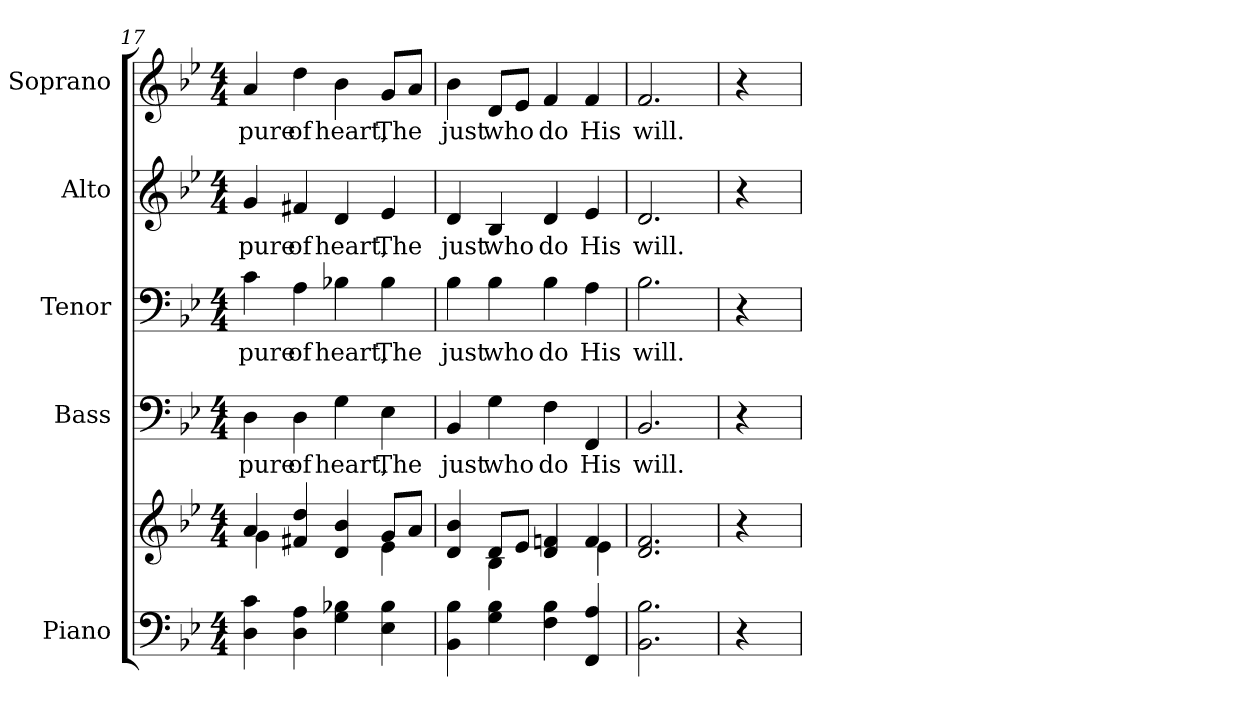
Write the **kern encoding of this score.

**kern	**kern	**kern	**text	**kern	**text	**kern	**text	**kern	**text
*part5	*part5	*part4	*part4	*part3	*part3	*part2	*part2	*part1	*part1
*staff6	*staff5	*staff4	*staff4	*staff3	*staff3	*staff2	*staff2	*staff1	*staff1
*I"Piano	*	*I"Bass	*	*I"Tenor	*	*I"Alto	*	*I"Soprano	*
*I'Pno.	*	*I'B.	*	*I'T.	*	*I'A.	*	*I'S.	*
*clefF4	*clefG2	*clefF4	*	*clefF4	*	*clefG2	*	*clefG2	*
*k[b-e-]	*k[b-e-]	*k[b-e-]	*	*k[b-e-]	*	*k[b-e-]	*	*k[b-e-]	*
*B-:	*B-:	*B-:	*	*B-:	*	*B-:	*	*B-:	*
*M4/4	*M4/4	*M4/4	*	*M4/4	*	*M4/4	*	*M4/4	*
=17	=17	=17	=17	=17	=17	=17	=17	=17	=17
*	*^	*	*	*	*	*	*	*	*
!	!	!	!	!LO:LY:b:color=#000000	!	!	!	!	!	!
!	!	!	!	!	!	!LO:LY:b:color=#000000	!	!	!	!
!	!	!	!	!	!	!	!	!LO:LY:b:color=#000000	!	!
!	!	!	!	!	!	!	!	!	!	!LO:LY:b:color=#000000
4Di\ 4ci	4ai/	4gi\	4Di\	pure	4ci\	pure	4gi/	pure	4ai/	pure
!	!	!	!	!LO:LY:b:color=#000000	!	!	!	!	!	!
!	!	!	!	!	!	!LO:LY:b:color=#000000	!	!	!	!
!	!	!	!	!	!	!	!	!LO:LY:b:color=#000000	!	!
!	!	!	!	!	!	!	!	!	!	!LO:LY:b:color=#000000
4Di\ 4Ai	4f#Xi/ 4ddi	4ryy	4Di\	of	4Ai\	of	4f#Xi/	of	4ddi\	of
!	!	!	!	!LO:LY:b:color=#000000	!	!	!	!	!	!
!	!	!	!	!	!	!LO:LY:b:color=#000000	!	!	!	!
!	!	!	!	!	!	!	!	!LO:LY:b:color=#000000	!	!
!	!	!	!	!	!	!	!	!	!	!LO:LY:b:color=#000000
4Gi\ 4B-Xi	4di/ 4b-i	4ryy	4Gi\	heart,	4B-Xi\	heart,	4di/	heart,	4b-i\	heart,
!	!	!	!	!LO:LY:b:color=#000000	!	!	!	!	!	!
!	!	!	!	!	!	!LO:LY:b:color=#000000	!	!	!	!
!	!	!	!	!	!	!	!	!LO:LY:b:color=#000000	!	!
!	!	!	!	!	!	!	!	!	!	!LO:LY:b:color=#000000
4E-i\ 4B-i	8gi/L	4e-i\	4E-i\	The	4B-i\	The	4e-i/	The	8gi/L	The
.	8ai/J	.	.	.	.	.	.	.	8ai/J	.
!!LO:PB:g=z
=18	=18	=18	=18	=18	=18	=18	=18	=18	=18	=18
!	!	!	!	!LO:LY:b:color=#000000	!	!	!	!	!	!
!	!	!	!	!	!	!LO:LY:b:color=#000000	!	!	!	!
!	!	!	!	!	!	!	!	!LO:LY:b:color=#000000	!	!
!	!	!	!	!	!	!	!	!	!	!LO:LY:b:color=#000000
4BB-i\ 4B-i	4di/ 4b-i	4ryy	4BB-i/	just	4B-i\	just	4di/	just	4b-i\	just
!	!	!	!	!LO:LY:b:color=#000000	!	!	!	!	!	!
!	!	!	!	!	!	!LO:LY:b:color=#000000	!	!	!	!
!	!	!	!	!	!	!	!	!LO:LY:b:color=#000000	!	!
!	!	!	!	!	!	!	!	!	!	!LO:LY:b:color=#000000
4Gi\ 4B-i	8di/L	4B-i\	4Gi\	who	4B-i\	who	4B-i/	who	8di/L	who
.	8e-i/J	.	.	.	.	.	.	.	8e-i/J	.
!	!	!	!	!LO:LY:b:color=#000000	!	!	!	!	!	!
!	!	!	!	!	!	!LO:LY:b:color=#000000	!	!	!	!
!	!	!	!	!	!	!	!	!LO:LY:b:color=#000000	!	!
!	!	!	!	!	!	!	!	!	!	!LO:LY:b:color=#000000
4Fi\ 4B-i	4di/ 4fni	4ryy	4Fi\	do	4B-i\	do	4di/	do	4fi/	do
!	!	!	!	!LO:LY:b:color=#000000	!	!	!	!	!	!
!	!	!	!	!	!	!LO:LY:b:color=#000000	!	!	!	!
!	!	!	!	!	!	!	!	!LO:LY:b:color=#000000	!	!
!	!	!	!	!	!	!	!	!	!	!LO:LY:b:color=#000000
4FFi/ 4Ai	4fi/	4e-i\	4FFi/	His	4Ai\	His	4e-i/	His	4fi/	His
*	*v	*v	*	*	*	*	*	*	*	*
=19	=19	=19	=19	=19	=19	=19	=19	=19	=19
*	*^	*	*	*	*	*	*	*	*
!	!	!	!	!LO:LY:b:color=#000000	!	!	!	!	!	!
*	*v	*v	*	*	*	*	*	*	*	*
*	*^	*	*	*	*	*	*	*	*
!	!	!	!	!	!	!LO:LY:b:color=#000000	!	!	!	!
*	*v	*v	*	*	*	*	*	*	*	*
*	*^	*	*	*	*	*	*	*	*
!	!	!	!	!	!	!	!	!LO:LY:b:color=#000000	!	!
*	*v	*v	*	*	*	*	*	*	*	*
*	*^	*	*	*	*	*	*	*	*
!	!	!	!	!	!	!	!	!	!	!LO:LY:b:color=#000000
*	*v	*v	*	*	*	*	*	*	*	*
2.BB-i\ 2.B-i	2.di/ 2.fi	2.BB-i/	will.	2.B-i\	will.	2.di/	will.	2.fi/	will.
=20	=20	=20	=20	=20	=20	=20	=20	=20	=20
4r	4r	4r	.	4r	.	4r	.	4r	.
=	=	=	=	=	=	=	=	=	=
*-	*-	*-	*-	*-	*-	*-	*-	*-	*-
